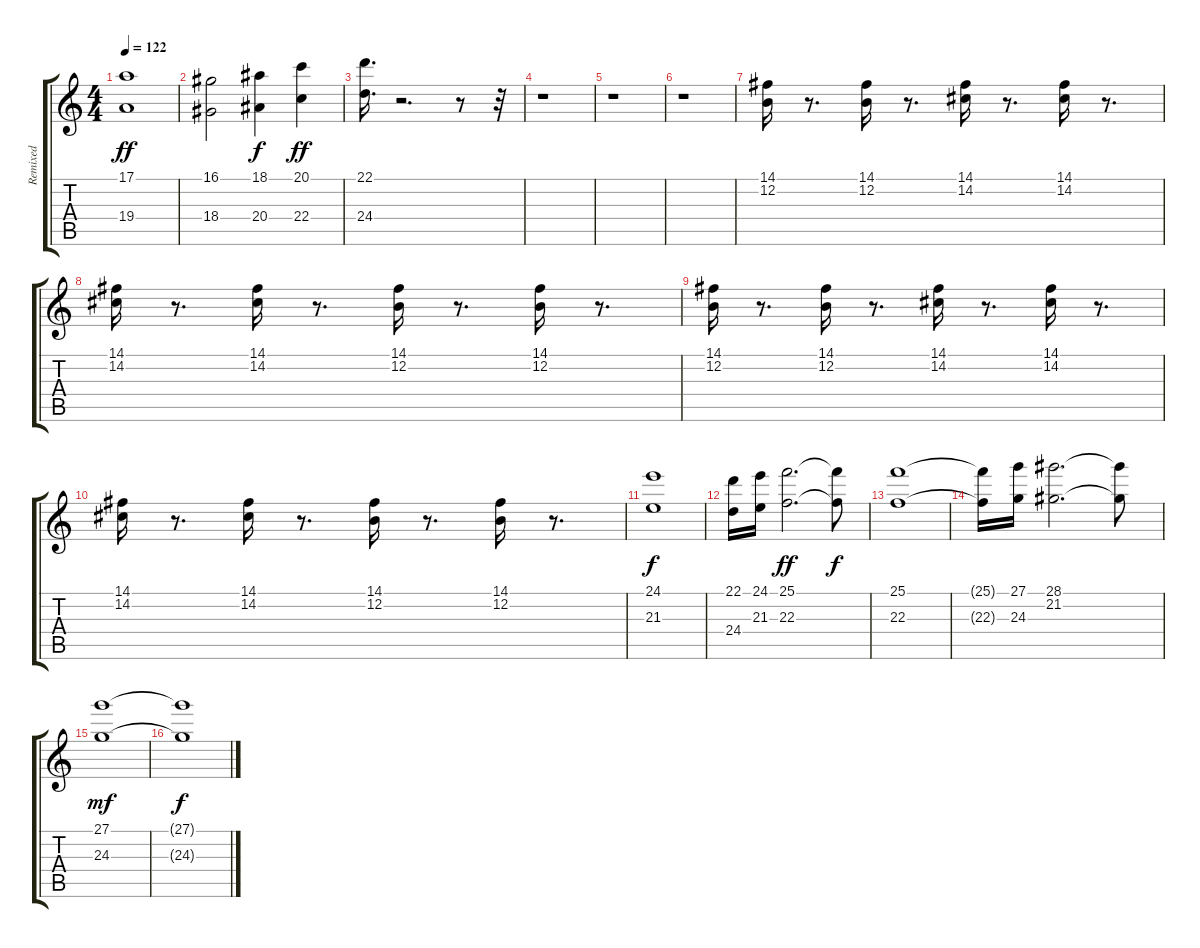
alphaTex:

\track ("Remixed" "Remixed") {instrument stringensemble1}
\staff {score tabs}
\tuning (E4 B3 G3 D3 A2 E2) {hide}
\ts (4 4)
\tempo 122
\clef g2
\ks c
(17.1 19.4).1{dy ff} |
(16.1 18.4).2 (18.1 20.4).4{dy f} (20.1 22.4).4{dy ff} |
(22.1 24.4).16{d} r.2{d} r.8 r.32 |
r.1 |
r.1 |
r.1 |
(14.1 12.2).16 r.8{d} (14.1 12.2).16 r.8{d} (14.1 14.2).16 r.8{d} (14.1 14.2).16 r.8{d} |
(14.1 14.2).16 r.8{d} (14.1 14.2).16 r.8{d} (14.1 12.2).16 r.8{d} (14.1 12.2).16 r.8{d} |
(14.1 12.2).16 r.8{d} (14.1 12.2).16 r.8{d} (14.1 14.2).16 r.8{d} (14.1 14.2).16 r.8{d} |
(14.1 14.2).16 r.8{d} (14.1 14.2).16 r.8{d} (14.1 12.2).16 r.8{d} (14.1 12.2).16 r.8{d} |
(24.1 21.3).1{dy f} |
(22.1 24.4).16 (24.1 21.3).16 (25.1 22.3).2{d dy ff} (25.1{t} 22.3{t}).8{dy f} |
(25.1 22.3).1 |
(25.1{t} 22.3{t}).16 (27.1 24.3).16 (28.1 21.2).2{d} (28.1{t} 21.2{t}).8 |
(27.1 24.3).1{dy mf} |
(27.1{t} 24.3{t}).1{dy f}
